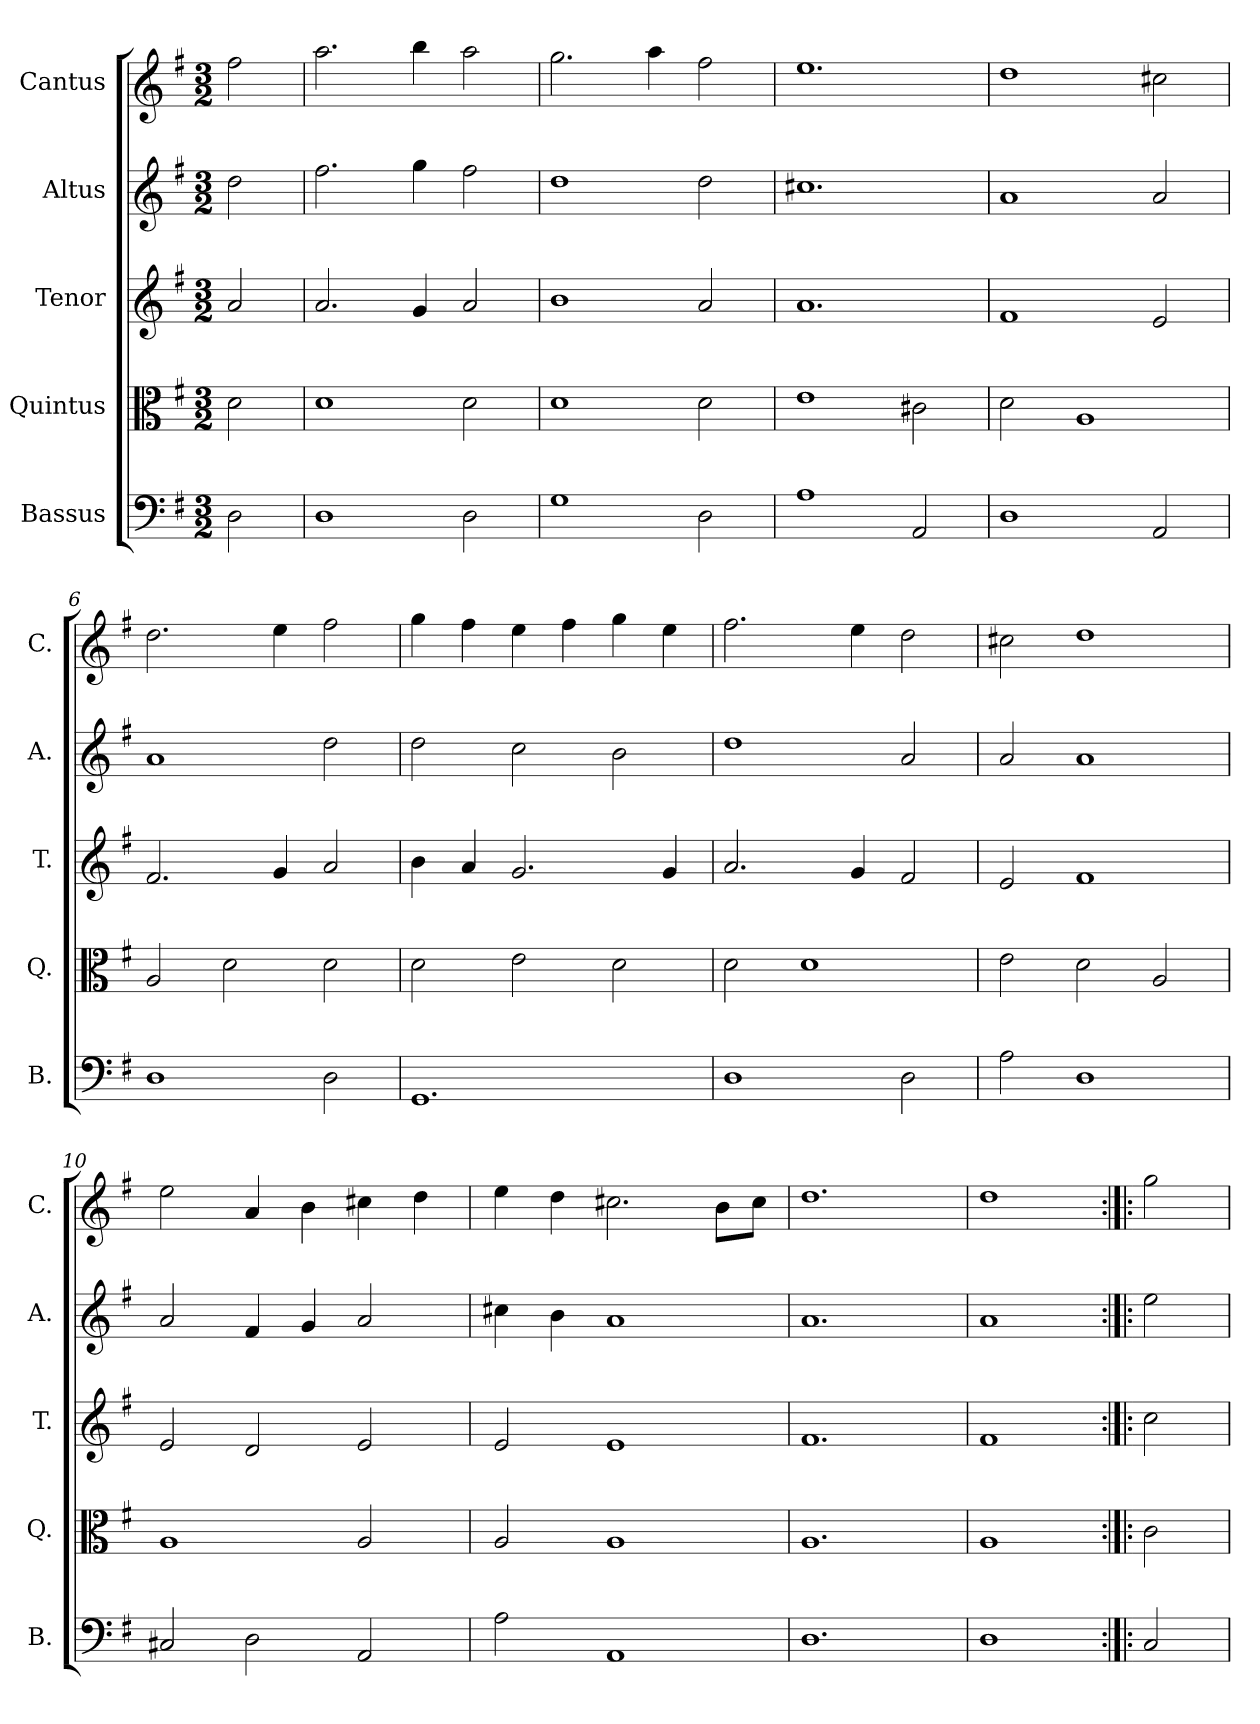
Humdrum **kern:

**kern	**kern	**kern	**kern	**kern
*part5	*part4	*part3	*part2	*part1
*staff5	*staff4	*staff3	*staff2	*staff1
*I"Bassus	*I"Quintus	*I"Tenor	*I"Altus	*I"Cantus
*I'B.	*I'Q.	*I'T.	*I'A.	*I'C.
*clefF4	*clefC3	*clefG2	*clefG2	*clefG2
*k[f#]	*k[f#]	*k[f#]	*k[f#]	*k[f#]
*G:	*G:	*G:	*G:	*G:
*M3/2	*M3/2	*M3/2	*M3/2	*M3/2
=1	=1	=1	=1	=1
2D\	2d\	2a/	2dd\	2ff#\
=2	=2	=2	=2	=2
1D	1d	2.a/	2.ff#\	2.aa\
.	.	4g/	4gg\	4bb\
2D\	2d\	2a/	2ff#\	2aa\
=3	=3	=3	=3	=3
1G	1d	1b	1dd	2.gg\
.	.	.	.	4aa\
2D\	2d\	2a/	2dd\	2ff#\
=4	=4	=4	=4	=4
1A	1e	1.a	1.cc#X	1.ee
2AA/	2c#X\	.	.	.
=5	=5	=5	=5	=5
1D	2d\	1f#	1a	1dd
.	1A	.	.	.
2AA/	.	2e/	2a/	2cc#X\
=6	=6	=6	=6	=6
1D	2A/	2.f#/	1a	2.dd\
.	2d\	.	.	.
.	.	4g/	.	4ee\
2D\	2d\	2a/	2dd\	2ff#\
=7	=7	=7	=7	=7
1.GG	2d\	4b\	2dd\	4gg\
.	.	4a/	.	4ff#\
.	2e\	2.g/	2cc\	4ee\
.	.	.	.	4ff#\
.	2d\	.	2b\	4gg\
.	.	4g/	.	4ee\
=8	=8	=8	=8	=8
1D	2d\	2.a/	1dd	2.ff#\
.	1d	.	.	.
.	.	4g/	.	4ee\
2D\	.	2f#/	2a/	2dd\
=9	=9	=9	=9	=9
2A\	2e\	2e/	2a/	2cc#X\
1D	2d\	1f#	1a	1dd
.	2A/	.	.	.
=10	=10	=10	=10	=10
2C#X/	1A	2e/	2a/	2ee\
2D\	.	2d/	4f#/	4a/
.	.	.	4g/	4b\
2AA/	2A/	2e/	2a/	4cc#X\
.	.	.	.	4dd\
=11	=11	=11	=11	=11
2A\	2A/	2e/	4cc#X\	4ee\
.	.	.	4b\	4dd\
1AA	1A	1e	1a	2.cc#X\
.	.	.	.	8b\L
.	.	.	.	8cc#\J
=12	=12	=12	=12	=12
1.D	1.A	1.f#	1.a	1.dd
=13	=13	=13	=13	=13
1D	1A	1f#	1a	1dd
=14:|!|:	=14:|!|:	=14:|!|:	=14:|!|:	=14:|!|:
2C/	2c\	2cc\	2ee\	2gg\
=	=	=	=	=
*-	*-	*-	*-	*-
